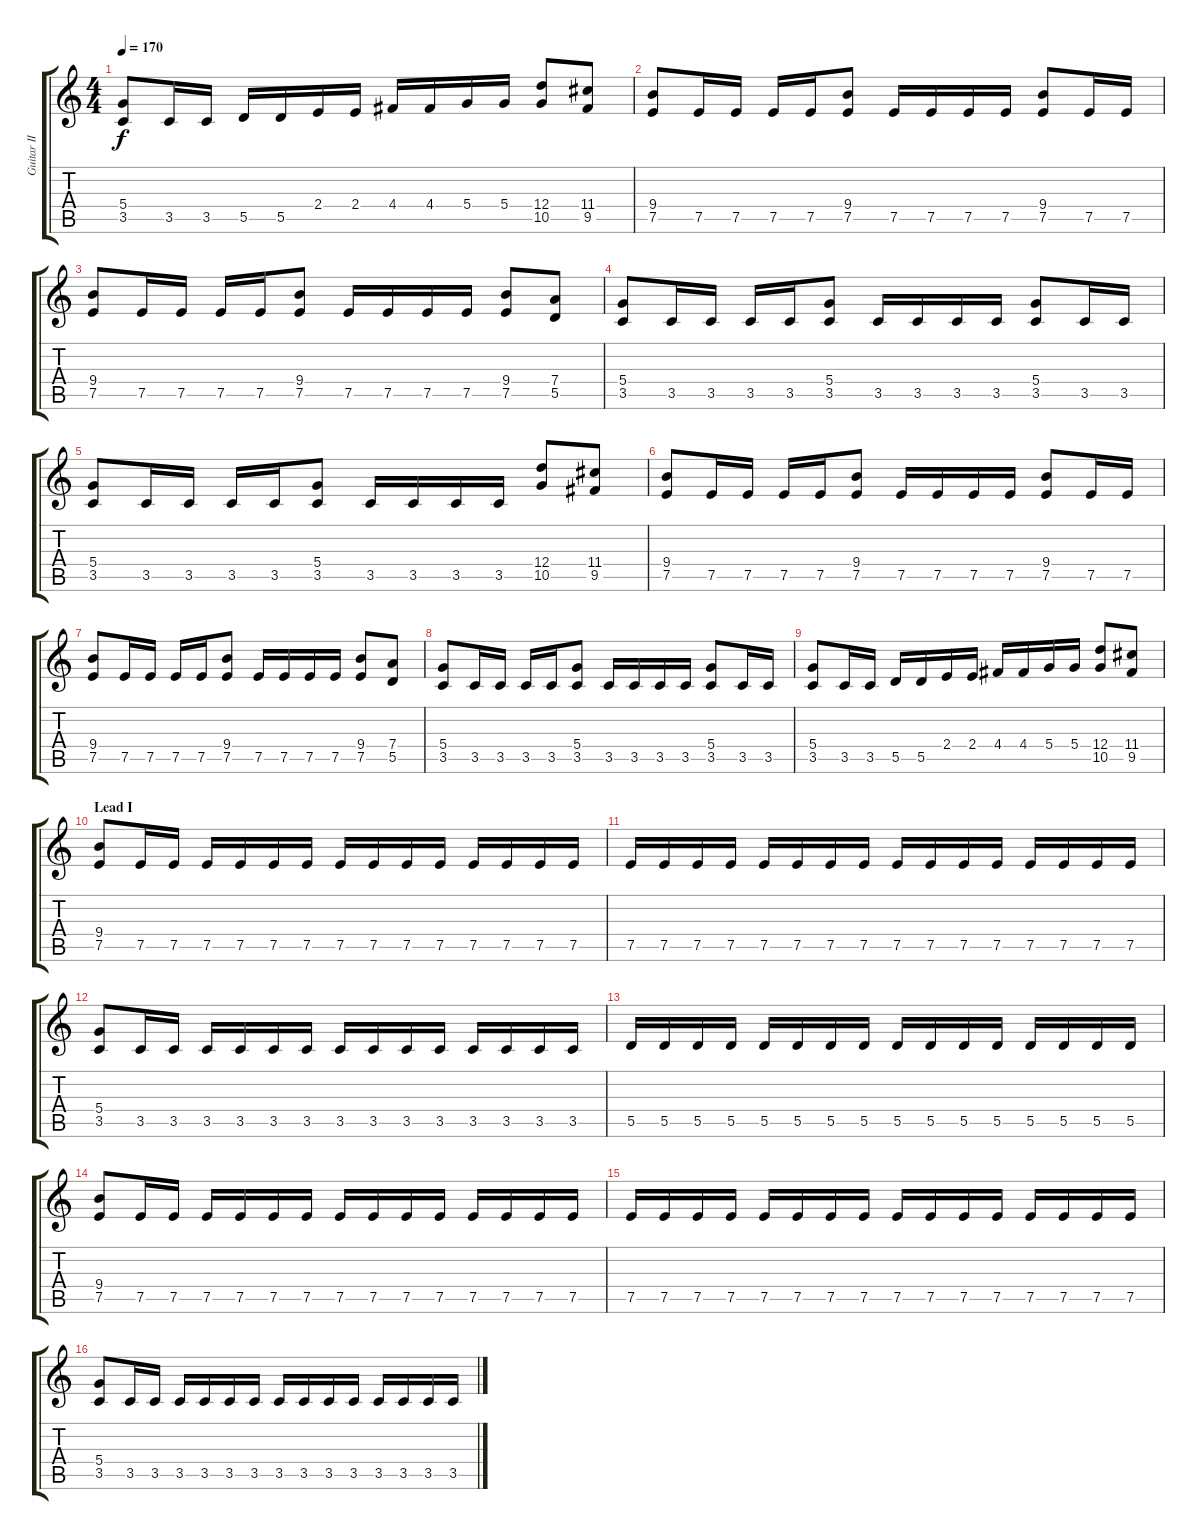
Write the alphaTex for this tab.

\track ("Guitar II" "Guitar II") {instrument distortionguitar}
\staff {score tabs}
\tuning (E4 B3 G3 D3 A2 E2) {hide}
\ts (4 4)
\tempo 170
\clef g2
\ks c
(5.4 3.5).8{dy f} 3.5.16 3.5.16 5.5.16 5.5.16 2.4.16 2.4.16 4.4.16 4.4.16 5.4.16 5.4.16 (12.4 10.5).8 (11.4 9.5).8 |
(9.4 7.5).8 7.5.16 7.5.16 7.5.16 7.5.16 (9.4 7.5).8 7.5.16 7.5.16 7.5.16 7.5.16 (9.4 7.5).8 7.5.16 7.5.16 |
(9.4 7.5).8 7.5.16 7.5.16 7.5.16 7.5.16 (9.4 7.5).8 7.5.16 7.5.16 7.5.16 7.5.16 (9.4 7.5).8 (7.4 5.5).8 |
(5.4 3.5).8 3.5.16 3.5.16 3.5.16 3.5.16 (5.4 3.5).8 3.5.16 3.5.16 3.5.16 3.5.16 (5.4 3.5).8 3.5.16 3.5.16 |
(5.4 3.5).8 3.5.16 3.5.16 3.5.16 3.5.16 (5.4 3.5).8 3.5.16 3.5.16 3.5.16 3.5.16 (12.4 10.5).8 (11.4 9.5).8 |
(9.4 7.5).8 7.5.16 7.5.16 7.5.16 7.5.16 (9.4 7.5).8 7.5.16 7.5.16 7.5.16 7.5.16 (9.4 7.5).8 7.5.16 7.5.16 |
(9.4 7.5).8 7.5.16 7.5.16 7.5.16 7.5.16 (9.4 7.5).8 7.5.16 7.5.16 7.5.16 7.5.16 (9.4 7.5).8 (7.4 5.5).8 |
(5.4 3.5).8 3.5.16 3.5.16 3.5.16 3.5.16 (5.4 3.5).8 3.5.16 3.5.16 3.5.16 3.5.16 (5.4 3.5).8 3.5.16 3.5.16 |
(5.4 3.5).8 3.5.16 3.5.16 5.5.16 5.5.16 2.4.16 2.4.16 4.4.16 4.4.16 5.4.16 5.4.16 (12.4 10.5).8 (11.4 9.5).8 |
\section ("" "Lead I")
(9.4 7.5).8 7.5.16 7.5.16 7.5.16 7.5.16 7.5.16 7.5.16 7.5.16 7.5.16 7.5.16 7.5.16 7.5.16 7.5.16 7.5.16 7.5.16 |
7.5.16 7.5.16 7.5.16 7.5.16 7.5.16 7.5.16 7.5.16 7.5.16 7.5.16 7.5.16 7.5.16 7.5.16 7.5.16 7.5.16 7.5.16 7.5.16 |
(5.4 3.5).8 3.5.16 3.5.16 3.5.16 3.5.16 3.5.16 3.5.16 3.5.16 3.5.16 3.5.16 3.5.16 3.5.16 3.5.16 3.5.16 3.5.16 |
5.5.16 5.5.16 5.5.16 5.5.16 5.5.16 5.5.16 5.5.16 5.5.16 5.5.16 5.5.16 5.5.16 5.5.16 5.5.16 5.5.16 5.5.16 5.5.16 |
(9.4 7.5).8 7.5.16 7.5.16 7.5.16 7.5.16 7.5.16 7.5.16 7.5.16 7.5.16 7.5.16 7.5.16 7.5.16 7.5.16 7.5.16 7.5.16 |
7.5.16 7.5.16 7.5.16 7.5.16 7.5.16 7.5.16 7.5.16 7.5.16 7.5.16 7.5.16 7.5.16 7.5.16 7.5.16 7.5.16 7.5.16 7.5.16 |
(5.4 3.5).8 3.5.16 3.5.16 3.5.16 3.5.16 3.5.16 3.5.16 3.5.16 3.5.16 3.5.16 3.5.16 3.5.16 3.5.16 3.5.16 3.5.16
